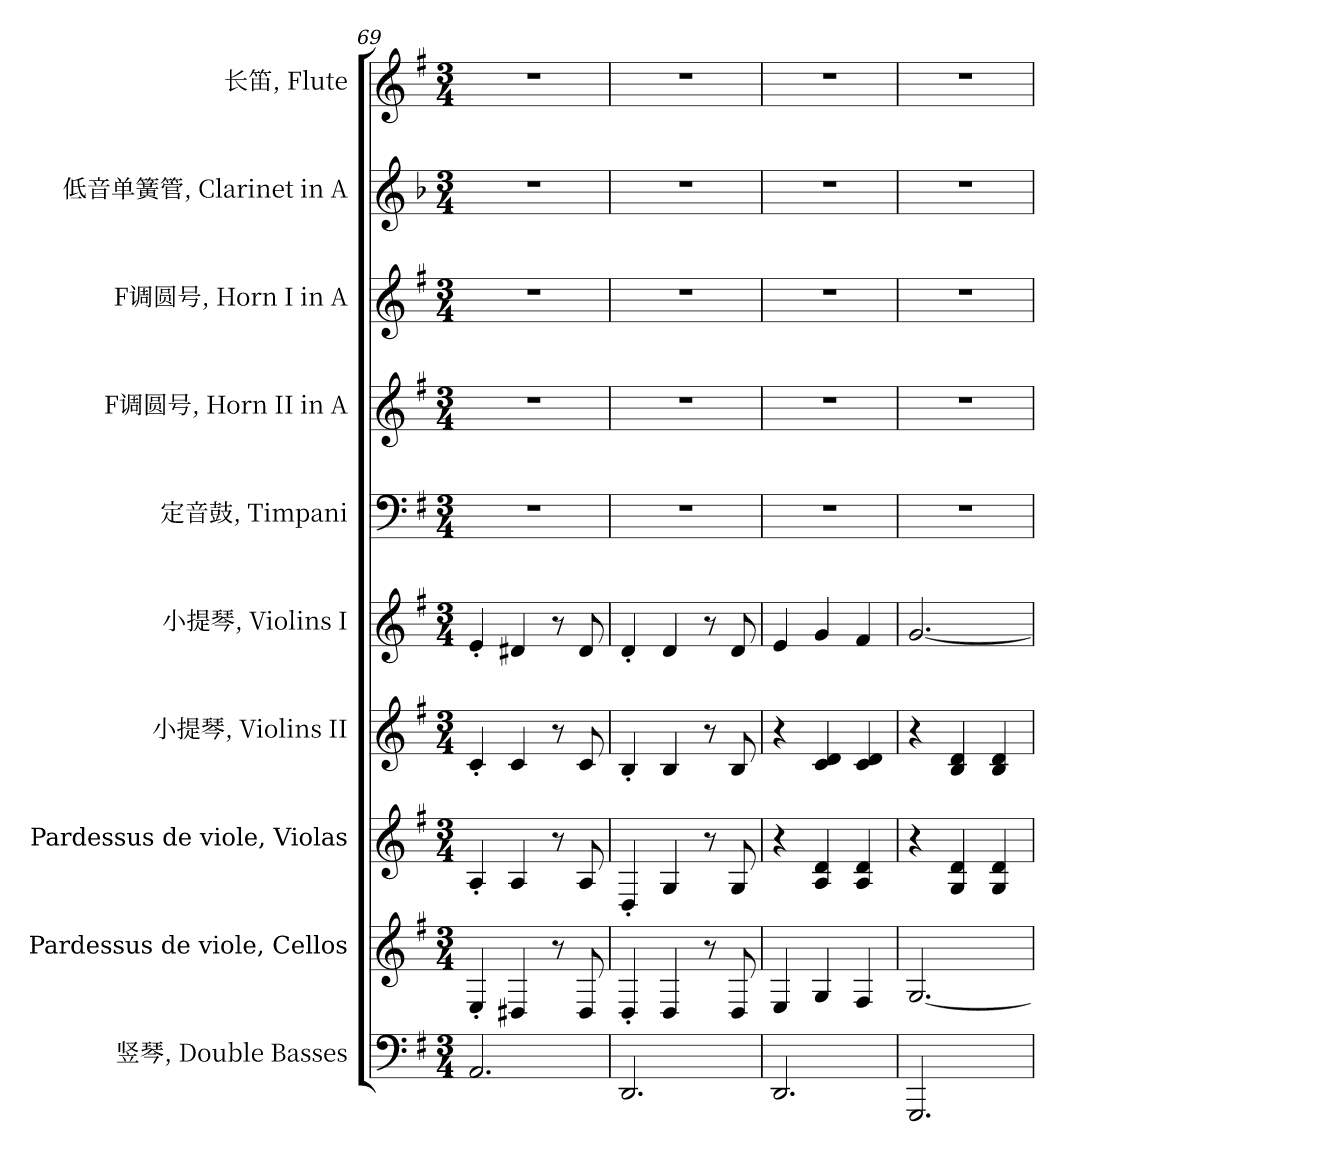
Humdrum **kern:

**kern	**kern	**kern	**kern	**kern	**kern	**kern	**kern	**kern	**kern
*part10	*part9	*part8	*part7	*part6	*part5	*part4	*part3	*part2	*part1
*staff10	*staff9	*staff8	*staff7	*staff6	*staff5	*staff4	*staff3	*staff2	*staff1
*I"竖琴, Double Basses	*I"Pardessus de viole, Cellos	*I"Pardessus de viole, Violas	*I"小提琴, Violins II	*I"小提琴, Violins I	*I"定音鼓, Timpani	*I"F调圆号, Horn II in A	*I"F调圆号, Horn I in A	*I"低音单簧管, Clarinet in A	*I"长笛, Flute
*	*I'Pds. v.	*I'Pds. v.	*I'Vln.	*I'Vln.	*I'Timp.	*I'F Hn.	*I'F Hn.	*	*I'Fl.
*clefF4	*clefG2	*clefG2	*clefG2	*clefG2	*clefF4	*clefG2	*clefG2	*clefG2	*clefG2
*	*	*	*	*	*	*ITrd4c7	*ITrd4c7	*ITrd8c14	*
*k[f#]	*k[f#]	*k[f#]	*k[f#]	*k[f#]	*k[f#]	*k[]	*k[]	*k[b-]	*k[f#]
*M3/4	*M3/4	*M3/4	*M3/4	*M3/4	*M3/4	*M3/4	*M3/4	*M3/4	*M3/4
=69	=69	=69	=69	=69	=69	=69	=69	=69	=69
2.AA/	4E'/	4A'/	4c'/	4e'/	2.r	2.r	2.r	2.r	2.r
.	4D#X/	4A/	4c/	4d#X/	.	.	.	.	.
.	8r	8r	8r	8r	.	.	.	.	.
.	8D#/	8A/	8c/	8d#/	.	.	.	.	.
=70	=70	=70	=70	=70	=70	=70	=70	=70	=70
*	*	*	*	*	*	*	*	*	*MM90
2.DD/	4D'/	4D'/	4B'/	4d'/	2.r	2.r	2.r	2.r	2.r
.	4D/	4G/	4B/	4d/	.	.	.	.	.
.	8r	8r	8r	8r	.	.	.	.	.
.	8D/	8G/	8B/	8d/	.	.	.	.	.
=71	=71	=71	=71	=71	=71	=71	=71	=71	=71
*	*	*	*	*	*	*	*	*	*MM80
2.DD/	4E/	4r	4r	4e/	2.r	2.r	2.r	2.r	2.r
.	4G/	4A/ 4d/	4c/ 4d/	4g/	.	.	.	.	.
.	4F#/	4A/ 4d/	4c/ 4d/	4f#/	.	.	.	.	.
=72	=72	=72	=72	=72	=72	=72	=72	=72	=72
*	*	*	*	*	*	*	*	*	*MM100
2.GGG/	[2.G/	4r	4r	[2.g/	2.r	2.r	2.r	2.r	2.r
.	.	4G/ 4d/	4B/ 4d/	.	.	.	.	.	.
.	.	4G/ 4d/	4B/ 4d/	.	.	.	.	.	.
=	=	=	=	=	=	=	=	=	=
*-	*-	*-	*-	*-	*-	*-	*-	*-	*-
